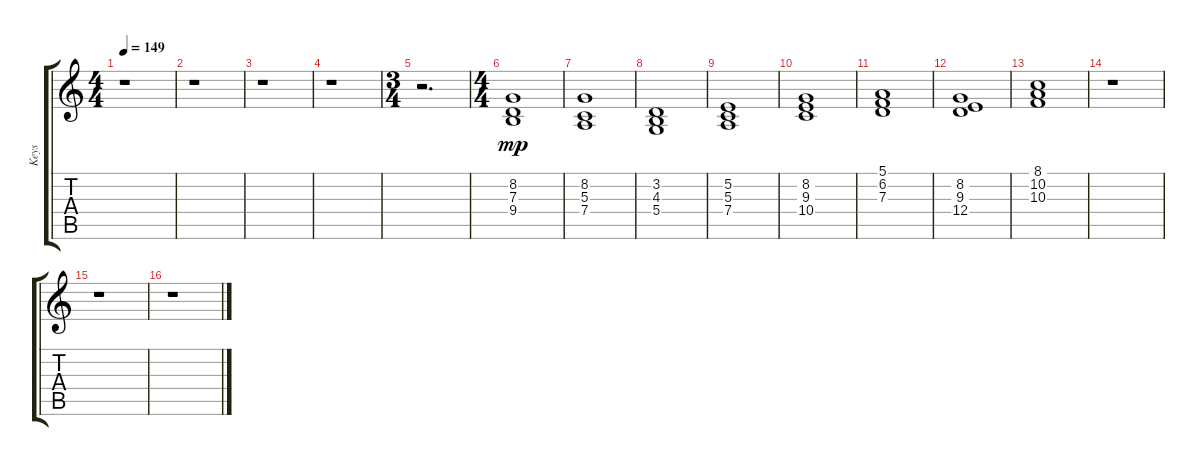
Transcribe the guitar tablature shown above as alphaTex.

\track ("Keys" "Keys") {instrument synthstrings1}
\staff {score tabs}
\tuning (E4 B3 G3 D3 A2 E2) {hide}
\ts (4 4)
\tempo 149
\clef g2
\ks c
r.1{dy mp} |
r.1 |
r.1 |
r.1 |
\ts (3 4)
r.2{d} |
\ts (4 4)
(8.2 7.3 9.4).1 |
(8.2 5.3 7.4).1 |
(3.2 4.3 5.4).1 |
(5.2 5.3 7.4).1 |
(8.2 9.3 10.4).1 |
(5.1 6.2 7.3).1 |
(8.2 9.3 12.4).1 |
(8.1 10.2 10.3).1 |
r.1 |
r.1 |
r.1
